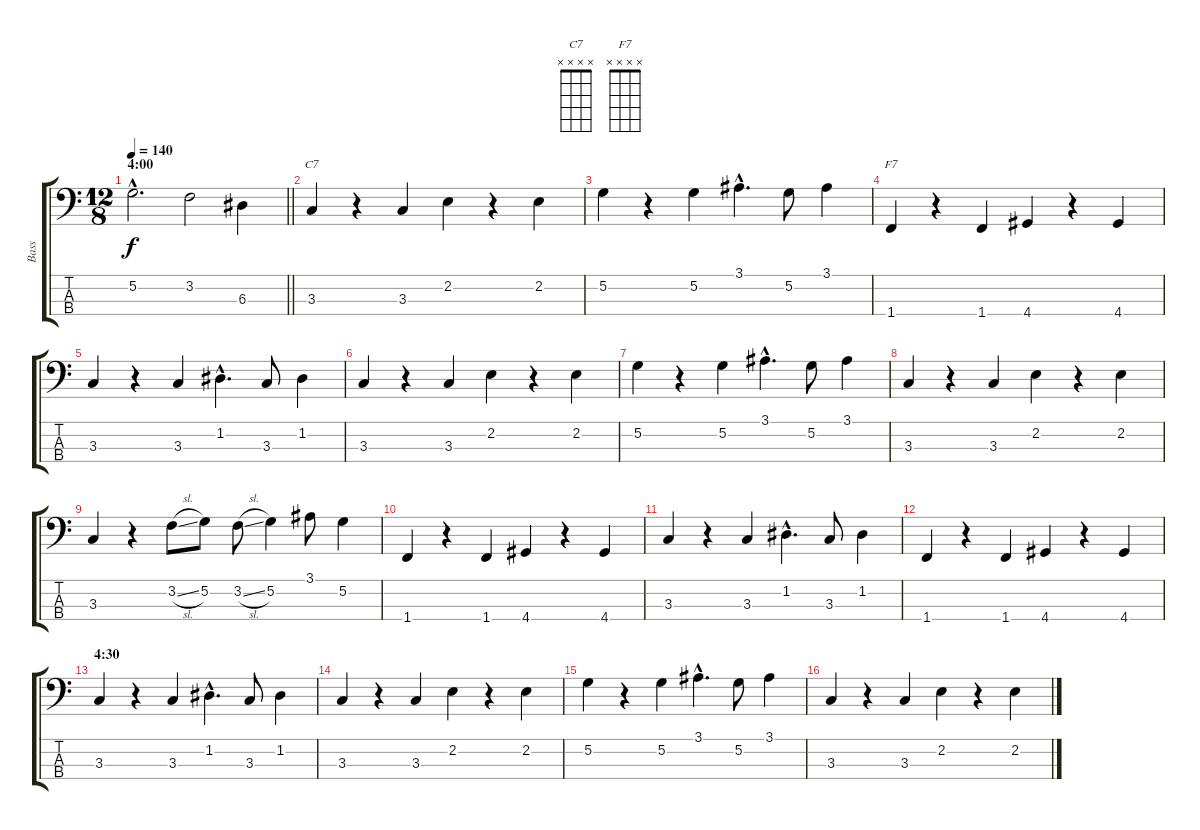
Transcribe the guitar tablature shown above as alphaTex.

\track ("Bass" "Bass") {instrument electricbassfinger}
\staff {score tabs}
\tuning (G2 D2 A1 E1) {hide}
\chord ("C7" x x x x)
\chord ("F7" x x x x)
\ts (12 8)
\section ("" "4:00")
\tempo 140
\clef f4
\barLineRight lightlight
\ks c
5.2{hac}.2{d dy f} 3.2.2 6.3.4 |
3.3.4{ch "C7"} r.4 3.3.4 2.2.4 r.4 2.2.4 |
5.2.4 r.4 5.2.4 3.1{hac}.4{d} 5.2.8 3.1.4 |
1.4.4{ch "F7"} r.4 1.4.4 4.4.4 r.4 4.4.4 |
3.3.4 r.4 3.3.4 1.2{hac}.4{d} 3.3.8 1.2.4 |
3.3.4 r.4 3.3.4 2.2.4 r.4 2.2.4 |
5.2.4 r.4 5.2.4 3.1{hac}.4{d} 5.2.8 3.1.4 |
3.3.4 r.4 3.3.4 2.2.4 r.4 2.2.4 |
3.3.4 r.4 3.2{sl}.8 5.2.8 3.2{sl}.8 5.2.4 3.1.8 5.2.4 |
1.4.4 r.4 1.4.4 4.4.4 r.4 4.4.4 |
3.3.4 r.4 3.3.4 1.2{hac}.4{d} 3.3.8 1.2.4 |
1.4.4 r.4 1.4.4 4.4.4 r.4 4.4.4 |
\section ("" "4:30")
3.3.4 r.4 3.3.4 1.2{hac}.4{d} 3.3.8 1.2.4 |
3.3.4 r.4 3.3.4 2.2.4 r.4 2.2.4 |
5.2.4 r.4 5.2.4 3.1{hac}.4{d} 5.2.8 3.1.4 |
3.3.4 r.4 3.3.4 2.2.4 r.4 2.2.4
